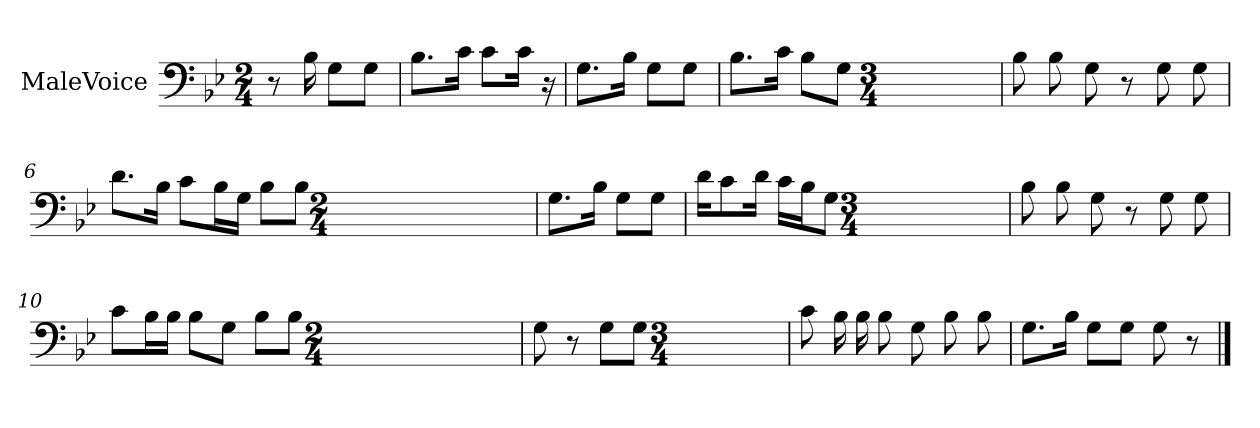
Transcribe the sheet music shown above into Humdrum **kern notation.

**kern
*part1
*staff1
*I"MaleVoice
*clefF4
*k[b-e-]
*M2/4
*MM66
=1
8r
16B-
8G\L
8G\J
=2
8.B-\L
16c\Jk
8c\L
16c\Jk
16r
=3
8.G\L
16B-\Jk
8G\L
8G\J
=4
8.B-\L
16c\Jk
8B-\L
8G\J
*M3/4
=5
8B-
8B-
8G
8r
8G
8G
=6
8.d\L
16B-\Jk
8c\L
16B-\L
16G\JJ
8B-\L
8B-\J
*M2/4
=7
8.G\L
16B-\Jk
8G\L
8G\J
=8
16d\KL
8c\
16d\Jk
16c\LL
16B-\J
8G\J
*M3/4
=9
8B-
8B-
8G
8r
8G
8G
=10
8c\L
16B-\L
16B-\JJ
8B-\L
8G\J
8B-\L
8B-\J
*M2/4
=11
8G
8r
8G\L
8G\J
*M3/4
=12
8c
16B-
16B-
8B-
8G
8B-
8B-
=13
8.G\L
16B-\Jk
8G\L
8G\J
8G
8r
==
*-
